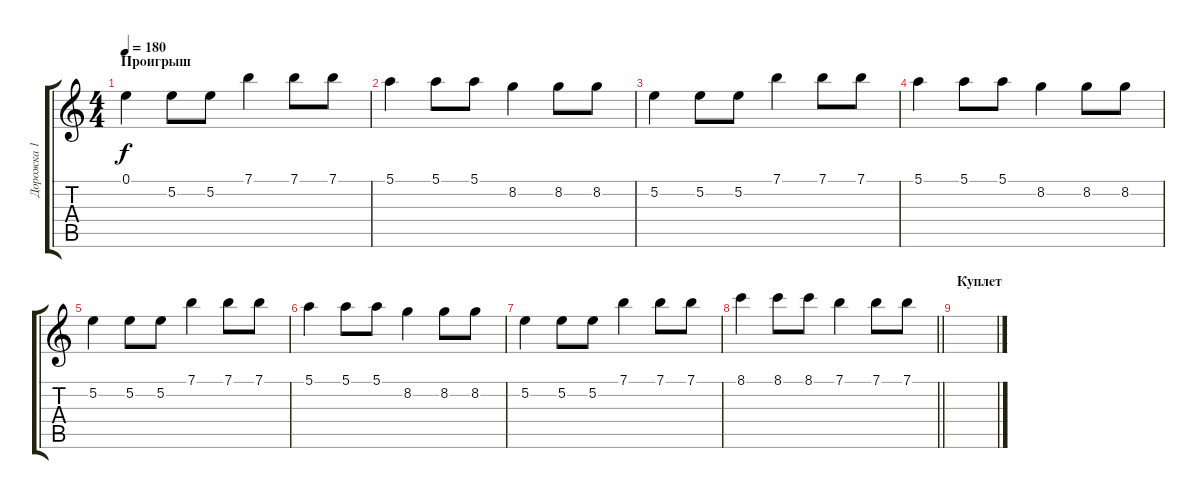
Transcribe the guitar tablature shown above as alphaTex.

\track ("Дорожка 1" "Дорожка 1") {instrument distortionguitar}
\staff {score tabs}
\tuning (E4 B3 G3 D3 A2 E2) {hide}
\ts (4 4)
\section ("" "Проигрыш")
\tempo 180
\clef g2
\ks c
0.1.4{dy f} 5.2.8 5.2.8 7.1.4 7.1.8 7.1.8 |
5.1.4 5.1.8 5.1.8 8.2.4 8.2.8 8.2.8 |
5.2.4 5.2.8 5.2.8 7.1.4 7.1.8 7.1.8 |
5.1.4 5.1.8 5.1.8 8.2.4 8.2.8 8.2.8 |
5.2.4 5.2.8 5.2.8 7.1.4 7.1.8 7.1.8 |
5.1.4 5.1.8 5.1.8 8.2.4 8.2.8 8.2.8 |
5.2.4 5.2.8 5.2.8 7.1.4 7.1.8 7.1.8 |
\barLineRight lightlight
8.1.4 8.1.8 8.1.8 7.1.4 7.1.8 7.1.8 |
\section ("" "Куплет")
